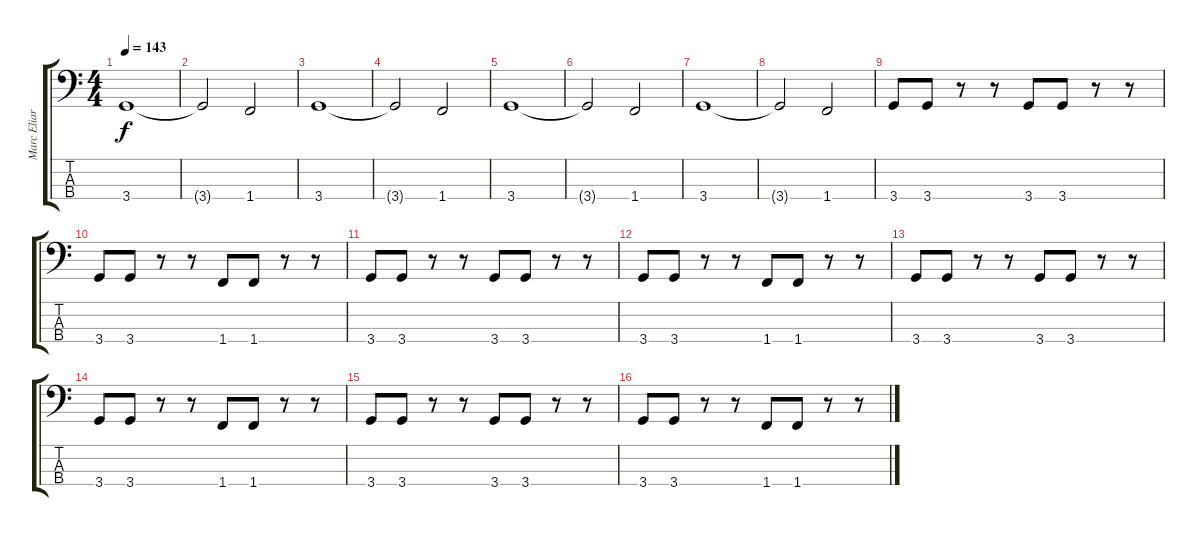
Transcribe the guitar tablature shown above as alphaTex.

\track ("Marc Eliard" "Marc Eliar") {instrument electricbasspick}
\staff {score tabs}
\tuning (G2 D2 A1 E1) {hide}
\ts (4 4)
\tempo 143
\clef f4
\ks c
3.4.1{dy f} |
3.4{t}.2 1.4.2 |
3.4.1 |
3.4{t}.2 1.4.2 |
3.4.1 |
3.4{t}.2 1.4.2 |
3.4.1 |
3.4{t}.2 1.4.2 |
3.4.8{volume 14} 3.4.8 r.8 r.8 3.4.8 3.4.8 r.8 r.8 |
3.4.8 3.4.8 r.8 r.8 1.4.8 1.4.8 r.8 r.8 |
3.4.8 3.4.8 r.8 r.8 3.4.8 3.4.8 r.8 r.8 |
3.4.8 3.4.8 r.8 r.8 1.4.8 1.4.8 r.8 r.8 |
3.4.8 3.4.8 r.8 r.8 3.4.8 3.4.8 r.8 r.8 |
3.4.8 3.4.8 r.8 r.8 1.4.8 1.4.8 r.8 r.8 |
3.4.8 3.4.8 r.8 r.8 3.4.8 3.4.8 r.8 r.8 |
3.4.8 3.4.8 r.8 r.8 1.4.8 1.4.8 r.8 r.8
